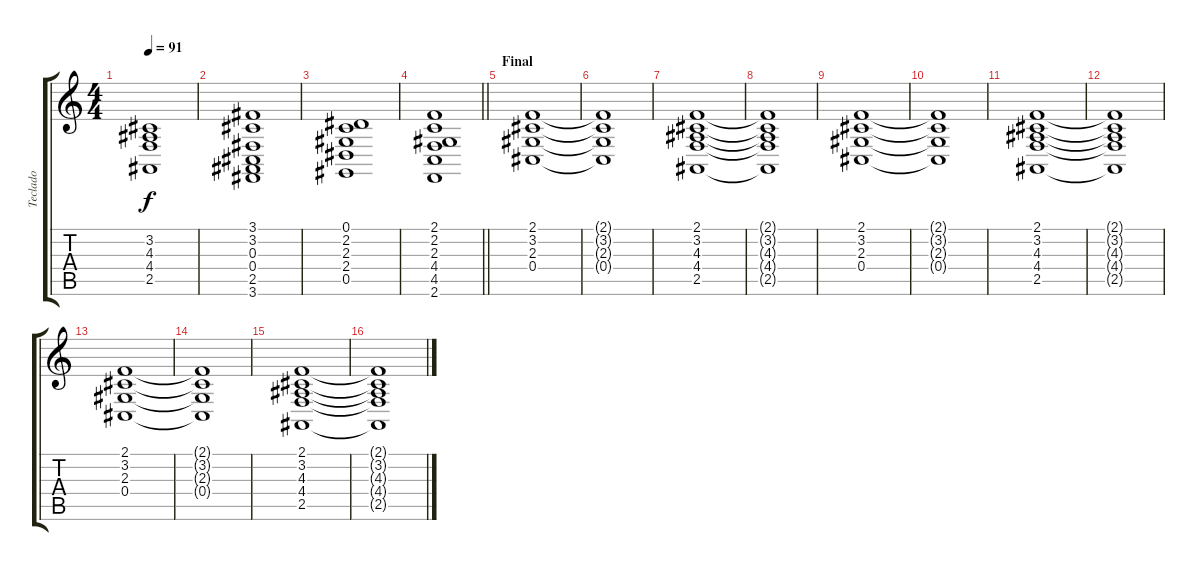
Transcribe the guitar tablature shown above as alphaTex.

\track ("Teclado" "Teclado") {instrument stringensemble2}
\staff {score tabs}
\tuning (Eb4 Bb3 Gb3 Db3 Ab2 Eb2) {hide}
\ts (4 4)
\tempo 91
\clef g2
\ks c
(3.2 4.3 4.4 2.5).1{dy f} |
(3.1 3.2 0.3 0.4 2.5 3.6).1 |
(0.1 2.2 2.3 2.4 0.5).1 |
\barLineRight lightlight
(2.1 2.2 2.3 4.4 4.5 2.6).1 |
\section ("" "Final")
(2.1 3.2 2.3 0.4).1 |
(2.1{t} 3.2{t} 2.3{t} 0.4{t}).1 |
(2.1 3.2 4.3 4.4 2.5).1 |
(2.1{t} 3.2{t} 4.3{t} 4.4{t} 2.5{t}).1 |
(2.1 3.2 2.3 0.4).1 |
(2.1{t} 3.2{t} 2.3{t} 0.4{t}).1 |
(2.1 3.2 4.3 4.4 2.5).1 |
(2.1{t} 3.2{t} 4.3{t} 4.4{t} 2.5{t}).1 |
(2.1 3.2 2.3 0.4).1 |
(2.1{t} 3.2{t} 2.3{t} 0.4{t}).1 |
(2.1 3.2 4.3 4.4 2.5).1 |
(2.1{t} 3.2{t} 4.3{t} 4.4{t} 2.5{t}).1
